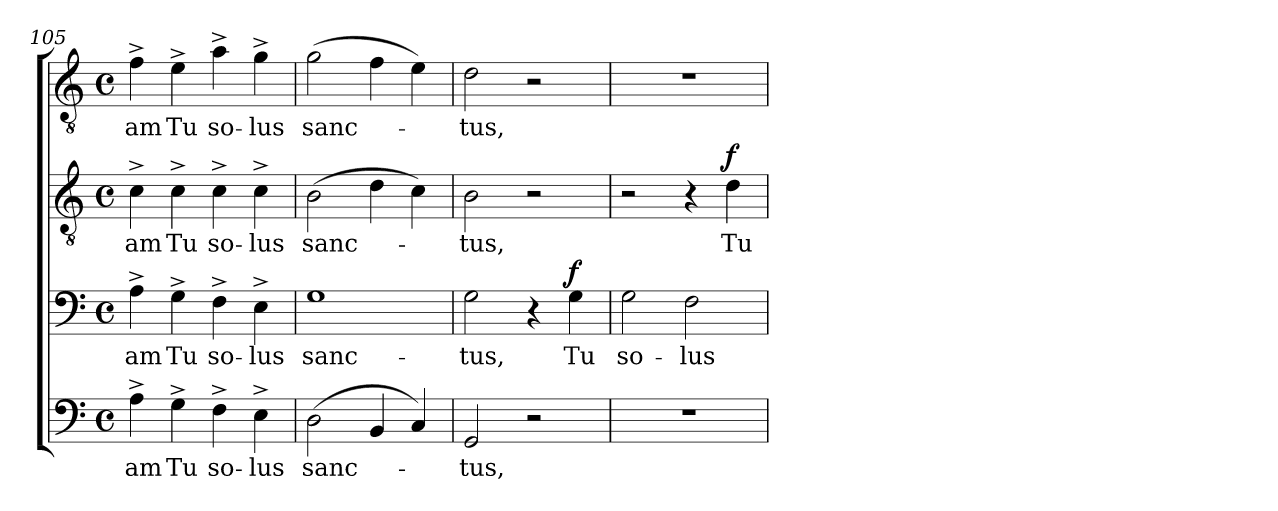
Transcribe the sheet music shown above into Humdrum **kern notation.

**kern	**text	**kern	**text	**dynam	**kern	**text	**dynam	**kern	**text
*part4	*part4	*part3	*part3	*part3	*part2	*part2	*part2	*part1	*part1
*staff4	*staff4	*staff3	*staff3	*staff3	*staff2	*staff2	*staff2	*staff1	*staff1
*clefF4	*	*clefF4	*	*	*clefGv2	*	*	*clefGv2	*
*k[]	*	*k[]	*	*	*k[]	*	*	*k[]	*
*C:	*	*C:	*	*	*C:	*	*	*C:	*
*M4/4	*	*M4/4	*	*	*M4/4	*	*	*M4/4	*
*met(c)	*	*met(c)	*	*	*met(c)	*	*	*met(c)	*
=105	=105	=105	=105	=105	=105	=105	=105	=105	=105
!	!LO:LY:b	!	!LO:LY:b	!	!	!LO:LY:b	!	!	!LO:LY:b
4A^>\	-am	4A^>\	-am	.	4c^>\	-am	.	4f^>\	-am
!	!LO:LY:b	!	!LO:LY:b	!	!	!LO:LY:b	!	!	!LO:LY:b
4G^>\	Tu	4G^>\	Tu	.	4c^>\	Tu	.	4e^>\	Tu
!	!LO:LY:b	!	!LO:LY:b	!	!	!LO:LY:b	!	!	!LO:LY:b
4F^>\	so-	4F^>\	so-	.	4c^>\	so-	.	4a^>\	so-
!	!LO:LY:b	!	!LO:LY:b	!	!	!LO:LY:b	!	!	!LO:LY:b
4E^>\	-lus	4E^>\	-lus	.	4c^>\	-lus	.	4g^>\	-lus
=106	=106	=106	=106	=106	=106	=106	=106	=106	=106
!	!LO:LY:b	!	!LO:LY:b	!	!	!LO:LY:b	!	!	!LO:LY:b
(<2D\	sanc-	1G	sanc-	.	(>2B\	sanc-	.	(>2g\	sanc-
4BB/	.	.	.	.	4d\	.	.	4f\	.
4C/)	.	.	.	.	4c\)	.	.	4e\)	.
=107	=107	=107	=107	=107	=107	=107	=107	=107	=107
!	!LO:LY:b	!	!LO:LY:b	!	!	!LO:LY:b	!	!	!LO:LY:b
2GG/	-tus,	2G\	-tus,	.	2B\	-tus,	.	2d\	-tus,
2r	.	4r	.	.	2r	.	.	2r	.
!	!	!	!LO:LY:b	!LO:DY:a	!	!	!	!	!
.	.	4G\	Tu	f	.	.	.	.	.
=108	=108	=108	=108	=108	=108	=108	=108	=108	=108
!	!	!	!LO:LY:b	!	!	!	!	!	!
1r	.	2G\	so-	.	2r	.	.	1r	.
!	!	!	!LO:LY:b	!	!	!	!	!	!
.	.	2F\	-lus	.	4r	.	.	.	.
!	!	!	!	!	!	!LO:LY:b	!LO:DY:a	!	!
.	.	.	.	.	4d\	Tu	f	.	.
=	=	=	=	=	=	=	=	=	=
*-	*-	*-	*-	*-	*-	*-	*-	*-	*-
